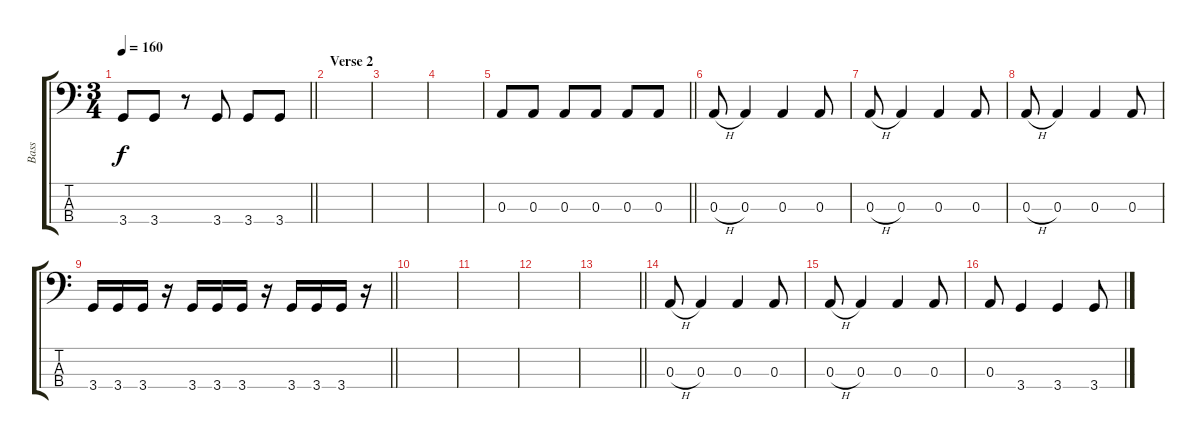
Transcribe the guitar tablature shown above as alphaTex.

\track ("Bass" "Bass") {instrument acousticbass}
\staff {score tabs}
\tuning (G2 D2 A1 E1) {hide}
\ts (3 4)
\tempo 160
\clef f4
\barLineRight lightlight
\ks c
3.4.8{dy f} 3.4.8 r.8 3.4.8 3.4.8 3.4.8 |
\section ("" "Verse 2")
|
|
|
\barLineRight lightlight
0.3.8 0.3.8 0.3.8 0.3.8 0.3.8 0.3.8 |
0.3{h}.8 0.3.4 0.3.4 0.3.8 |
0.3{h}.8 0.3.4 0.3.4 0.3.8 |
0.3{h}.8 0.3.4 0.3.4 0.3.8 |
\barLineRight lightlight
3.4.16 3.4.16 3.4.16 r.16 3.4.16 3.4.16 3.4.16 r.16 3.4.16 3.4.16 3.4.16 r.16 |
|
|
|
\barLineRight lightlight
|
0.3{h}.8 0.3.4 0.3.4 0.3.8 |
0.3{h}.8 0.3.4 0.3.4 0.3.8 |
0.3.8 3.4.4 3.4.4 3.4.8
